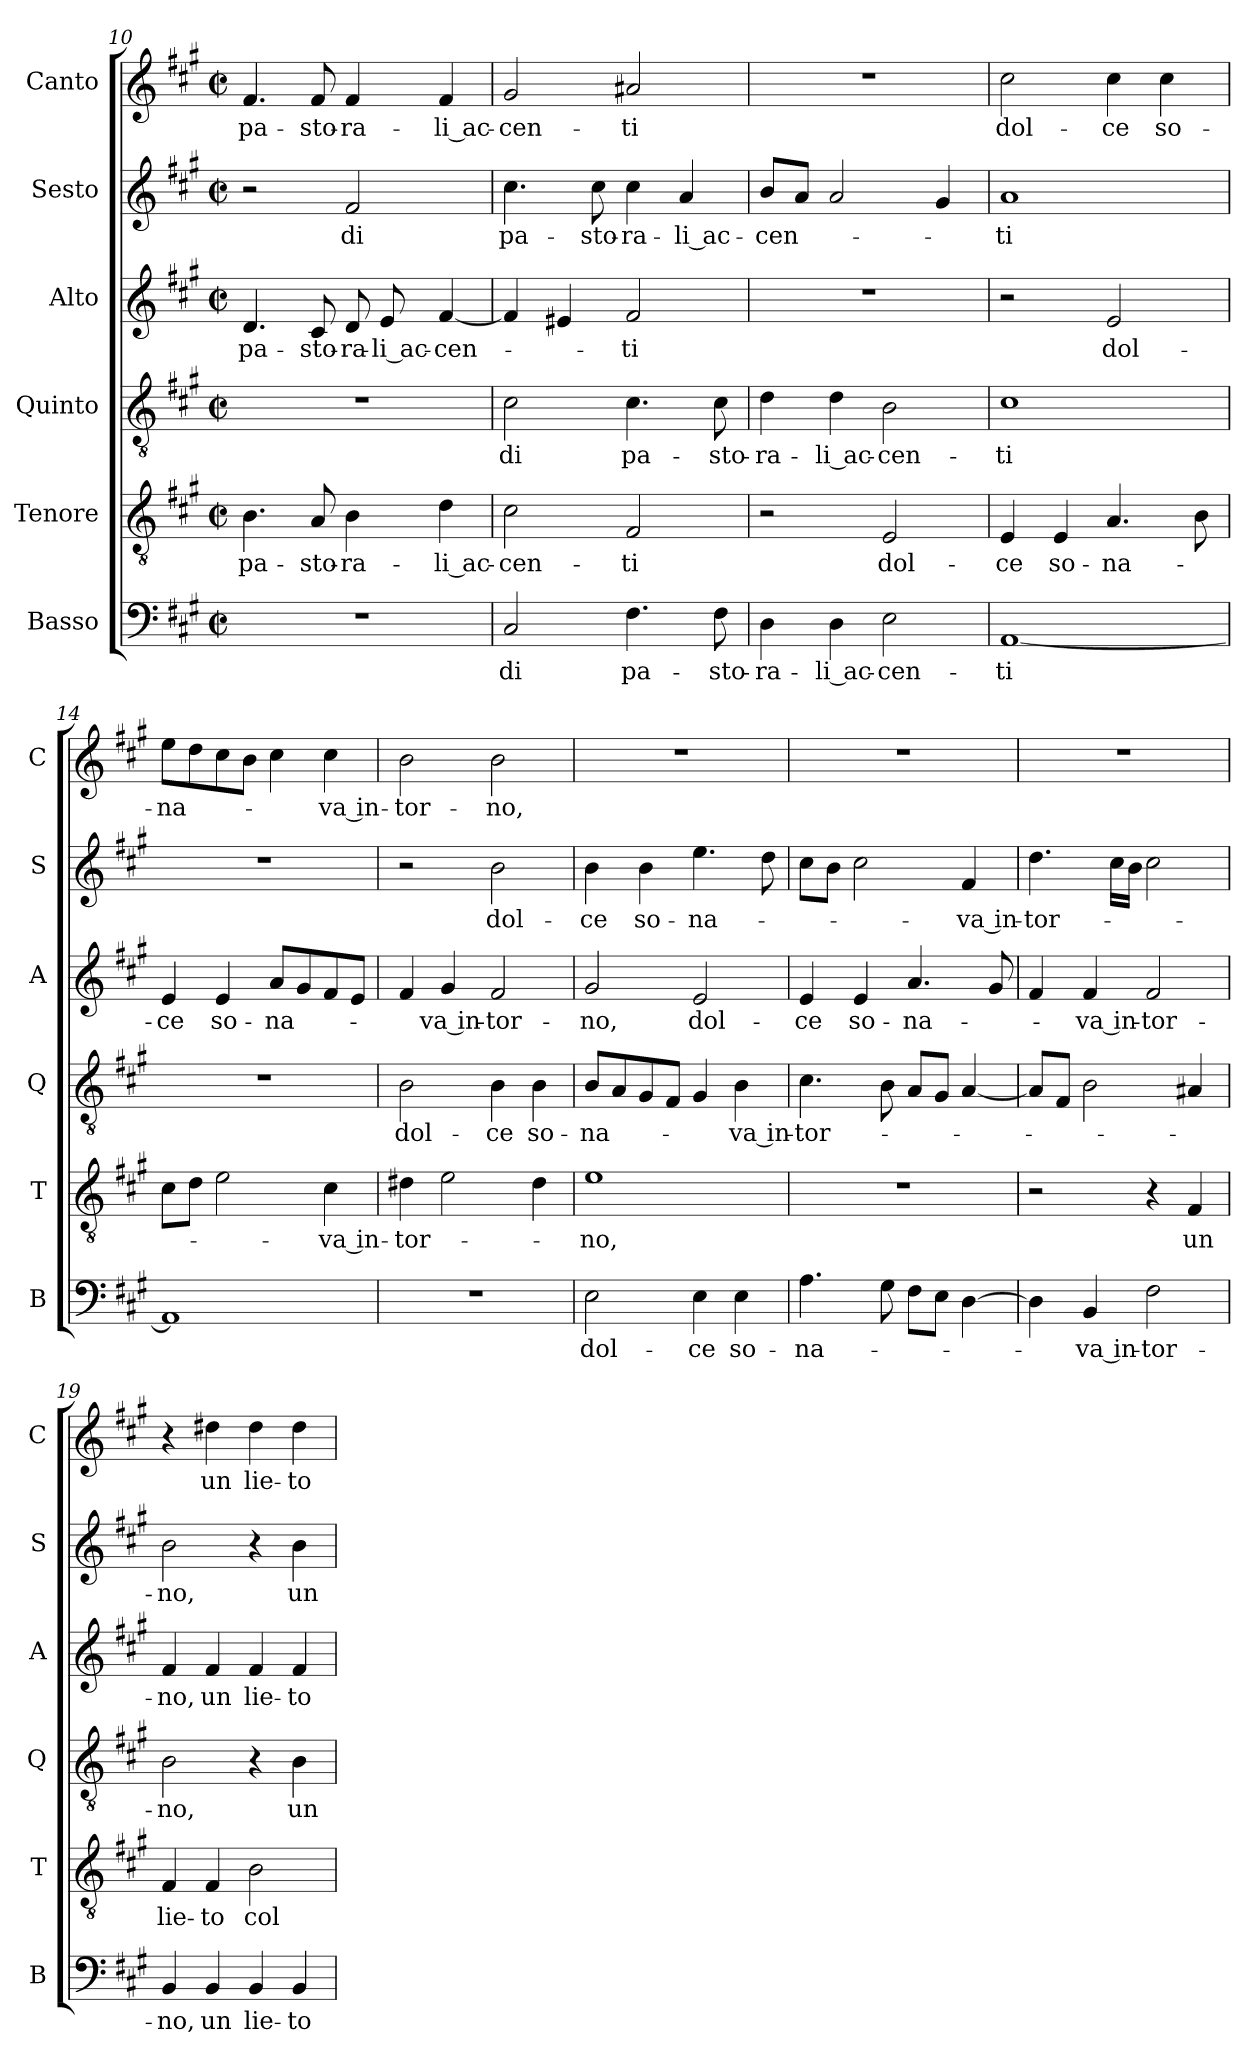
**kern	**text	**kern	**text	**kern	**text	**kern	**text	**kern	**text	**kern	**text
*part6	*part6	*part5	*part5	*part4	*part4	*part3	*part3	*part2	*part2	*part1	*part1
*staff6	*staff6	*staff5	*staff5	*staff4	*staff4	*staff3	*staff3	*staff2	*staff2	*staff1	*staff1
*I"Basso	*	*I"Tenore	*	*I"Quinto	*	*I"Alto	*	*I"Sesto	*	*I"Canto	*
*I'B	*	*I'T	*	*I'Q	*	*I'A	*	*I'S	*	*I'C	*
*clefF4	*	*clefGv2	*	*clefGv2	*	*clefG2	*	*clefG2	*	*clefG2	*
*k[f#c#g#]	*	*k[f#c#g#]	*	*k[f#c#g#]	*	*k[f#c#g#]	*	*k[f#c#g#]	*	*k[f#c#g#]	*
*A:	*	*A:	*	*A:	*	*A:	*	*A:	*	*A:	*
*M2/2	*	*M2/2	*	*M2/2	*	*M2/2	*	*M2/2	*	*M2/2	*
*met(c|)	*	*met(c|)	*	*met(c|)	*	*met(c|)	*	*met(c|)	*	*met(c|)	*
=10	=10	=10	=10	=10	=10	=10	=10	=10	=10	=10	=10
!	!	!	!LO:LY:b	!	!	!	!LO:LY:b	!	!	!	!LO:LY:b
1r	.	4.B\	pa-	1r	.	4.d/	pa-	2r	.	4.f#/	pa-
!	!	!	!LO:LY:b	!	!	!	!LO:LY:b	!	!	!	!LO:LY:b
.	.	8A/	-sto-	.	.	8c#/	-sto-	.	.	8f#/	-sto-
!	!	!	!LO:LY:b	!	!	!	!LO:LY:b	!	!LO:LY:b	!	!LO:LY:b
.	.	4B\	-ra-	.	.	8d/	-ra-	2f#/	di	4f#/	-ra-
!	!	!	!	!	!	!	!LO:LY:b	!	!	!	!
.	.	.	.	.	.	8e/	-li ac-	.	.	.	.
!	!	!	!LO:LY:b	!	!	!	!LO:LY:b	!	!	!	!LO:LY:b
.	.	4d\	-li ac-	.	.	[4f#/	-cen-	.	.	4f#/	-li ac-
=11	=11	=11	=11	=11	=11	=11	=11	=11	=11	=11	=11
!	!LO:LY:b	!	!LO:LY:b	!	!LO:LY:b	!	!	!	!LO:LY:b	!	!LO:LY:b
2C#/	di	2c#\	-cen-	2c#\	di	4f#/]	.	4.cc#\	pa-	2g#/	-cen-
.	.	.	.	.	.	4e#X/	.	.	.	.	.
!	!	!	!	!	!	!	!	!	!LO:LY:b	!	!
.	.	.	.	.	.	.	.	8cc#\	-sto-	.	.
!	!LO:LY:b	!	!LO:LY:b	!	!LO:LY:b	!	!LO:LY:b	!	!LO:LY:b	!	!LO:LY:b
4.F#\	pa-	2F#/	-ti	4.c#\	pa-	2f#/	-ti	4cc#\	-ra-	2a#X/	-ti
!	!	!	!	!	!	!	!	!	!LO:LY:b	!	!
.	.	.	.	.	.	.	.	4a/	-li ac-	.	.
!	!LO:LY:b	!	!	!	!LO:LY:b	!	!	!	!	!	!
8F#\	-sto-	.	.	8c#\	-sto-	.	.	.	.	.	.
=12	=12	=12	=12	=12	=12	=12	=12	=12	=12	=12	=12
!	!LO:LY:b	!	!	!	!LO:LY:b	!	!	!	!LO:LY:b	!	!
4D\	-ra-	2r	.	4d\	-ra-	1r	.	8b/L	-cen-	1r	.
.	.	.	.	.	.	.	.	8a/J	.	.	.
!	!LO:LY:b	!	!	!	!LO:LY:b	!	!	!	!	!	!
4D\	-li ac-	.	.	4d\	-li ac-	.	.	2a/	.	.	.
!	!LO:LY:b	!	!LO:LY:b	!	!LO:LY:b	!	!	!	!	!	!
2E\	-cen-	2E/	dol-	2B\	-cen-	.	.	.	.	.	.
.	.	.	.	.	.	.	.	4g#/	.	.	.
=13	=13	=13	=13	=13	=13	=13	=13	=13	=13	=13	=13
!	!LO:LY:b	!	!LO:LY:b	!	!LO:LY:b	!	!	!	!LO:LY:b	!	!LO:LY:b
[1AA	-ti	4E/	-ce	1c#	-ti	2r	.	1a	-ti	2cc#\	dol-
!	!	!	!LO:LY:b	!	!	!	!	!	!	!	!
.	.	4E/	so-	.	.	.	.	.	.	.	.
!	!	!	!LO:LY:b	!	!	!	!LO:LY:b	!	!	!	!LO:LY:b
.	.	4.A/	-na-	.	.	2e/	dol-	.	.	4cc#\	-ce
!	!	!	!	!	!	!	!	!	!	!	!LO:LY:b
.	.	.	.	.	.	.	.	.	.	4cc#\	so-
.	.	8B\	.	.	.	.	.	.	.	.	.
!!LO:LB:g=z
=14	=14	=14	=14	=14	=14	=14	=14	=14	=14	=14	=14
!	!	!	!	!	!	!	!LO:LY:b	!	!	!	!LO:LY:b
1AA]	.	8c#\L	.	1r	.	4e/	-ce	1r	.	8ee\L	-na-
.	.	8d\J	.	.	.	.	.	.	.	8dd\	.
!	!	!	!	!	!	!	!LO:LY:b	!	!	!	!
.	.	2e\	.	.	.	4e/	so-	.	.	8cc#\	.
.	.	.	.	.	.	.	.	.	.	8b\J	.
!	!	!	!	!	!	!	!LO:LY:b	!	!	!	!
.	.	.	.	.	.	8a/L	-na-	.	.	4cc#\	.
.	.	.	.	.	.	8g#/	.	.	.	.	.
!	!	!	!LO:LY:b	!	!	!	!	!	!	!	!LO:LY:b
.	.	4c#\	-va in-	.	.	8f#/	.	.	.	4cc#\	-va in-
.	.	.	.	.	.	8e/J	.	.	.	.	.
=15	=15	=15	=15	=15	=15	=15	=15	=15	=15	=15	=15
!	!	!	!LO:LY:b	!	!LO:LY:b	!	!	!	!	!	!LO:LY:b
1r	.	4d#X\	-tor-	2B\	dol-	4f#/	.	2r	.	2b\	-tor-
!	!	!	!	!	!	!	!LO:LY:b	!	!	!	!
.	.	2e\	.	.	.	4g#/	-va in-	.	.	.	.
!	!	!	!	!	!LO:LY:b	!	!LO:LY:b	!	!LO:LY:b	!	!LO:LY:b
.	.	.	.	4B\	-ce	2f#/	-tor-	2b\	dol-	2b\	-no,
!	!	!	!	!	!LO:LY:b	!	!	!	!	!	!
.	.	4d#\	.	4B\	so-	.	.	.	.	.	.
=16	=16	=16	=16	=16	=16	=16	=16	=16	=16	=16	=16
!	!LO:LY:b	!	!LO:LY:b	!	!LO:LY:b	!	!LO:LY:b	!	!LO:LY:b	!	!
2E\	dol-	1e	-no,	8B/L	-na-	2g#/	-no,	4b\	-ce	1r	.
.	.	.	.	8A/	.	.	.	.	.	.	.
!	!	!	!	!	!	!	!	!	!LO:LY:b	!	!
.	.	.	.	8G#/	.	.	.	4b\	so-	.	.
.	.	.	.	8F#/J	.	.	.	.	.	.	.
!	!LO:LY:b	!	!	!	!	!	!LO:LY:b	!	!LO:LY:b	!	!
4E\	-ce	.	.	4G#/	.	2e/	dol-	4.ee\	-na-	.	.
!	!LO:LY:b	!	!	!	!LO:LY:b	!	!	!	!	!	!
4E\	so-	.	.	4B\	-va in-	.	.	.	.	.	.
.	.	.	.	.	.	.	.	8dd\	.	.	.
=17	=17	=17	=17	=17	=17	=17	=17	=17	=17	=17	=17
!	!LO:LY:b	!	!	!	!LO:LY:b	!	!LO:LY:b	!	!	!	!
4.A\	-na-	1r	.	4.c#\	-tor-	4e/	-ce	8cc#\L	.	1r	.
.	.	.	.	.	.	.	.	8b\J	.	.	.
!	!	!	!	!	!	!	!LO:LY:b	!	!	!	!
.	.	.	.	.	.	4e/	so-	2cc#\	.	.	.
8G#\	.	.	.	8B\	.	.	.	.	.	.	.
!	!	!	!	!	!	!	!LO:LY:b	!	!	!	!
8F#\L	.	.	.	8A/L	.	4.a/	-na-	.	.	.	.
8E\J	.	.	.	8G#/J	.	.	.	.	.	.	.
!	!	!	!	!	!	!	!	!	!LO:LY:b	!	!
[4D\	.	.	.	[4A/	.	.	.	4f#/	-va in-	.	.
.	.	.	.	.	.	8g#/	.	.	.	.	.
=18	=18	=18	=18	=18	=18	=18	=18	=18	=18	=18	=18
!	!	!	!	!	!	!	!	!	!LO:LY:b	!	!
4D\]	.	2r	.	8A/L]	.	4f#/	.	4.dd\	-tor-	1r	.
.	.	.	.	8F#/J	.	.	.	.	.	.	.
!	!LO:LY:b	!	!	!	!	!	!LO:LY:b	!	!	!	!
4BB/	-va in-	.	.	2B\	.	4f#/	-va in-	.	.	.	.
.	.	.	.	.	.	.	.	16cc#\LL	.	.	.
.	.	.	.	.	.	.	.	16b\JJ	.	.	.
!	!LO:LY:b	!	!	!	!	!	!LO:LY:b	!	!	!	!
2F#\	-tor-	4r	.	.	.	2f#/	-tor-	2cc#\	.	.	.
!	!	!	!LO:LY:b	!	!	!	!	!	!	!	!
.	.	4F#/	un	4A#X/	.	.	.	.	.	.	.
=19	=19	=19	=19	=19	=19	=19	=19	=19	=19	=19	=19
!	!LO:LY:b	!	!LO:LY:b	!	!LO:LY:b	!	!LO:LY:b	!	!LO:LY:b	!	!
4BB/	-no,	4F#/	lie-	2B\	-no,	4f#/	-no,	2b\	-no,	4r	.
!	!LO:LY:b	!	!LO:LY:b	!	!	!	!LO:LY:b	!	!	!	!LO:LY:b
4BB/	un	4F#/	-to	.	.	4f#/	un	.	.	4dd#X\	un
!	!LO:LY:b	!	!LO:LY:b	!	!	!	!LO:LY:b	!	!	!	!LO:LY:b
4BB/	lie-	2B\	col-	4r	.	4f#/	lie-	4r	.	4dd#\	lie-
!	!LO:LY:b	!	!	!	!LO:LY:b	!	!LO:LY:b	!	!LO:LY:b	!	!LO:LY:b
4BB/	-to	.	.	4B\	un	4f#/	-to	4b\	un	4dd#\	-to
=	=	=	=	=	=	=	=	=	=	=	=
*-	*-	*-	*-	*-	*-	*-	*-	*-	*-	*-	*-
